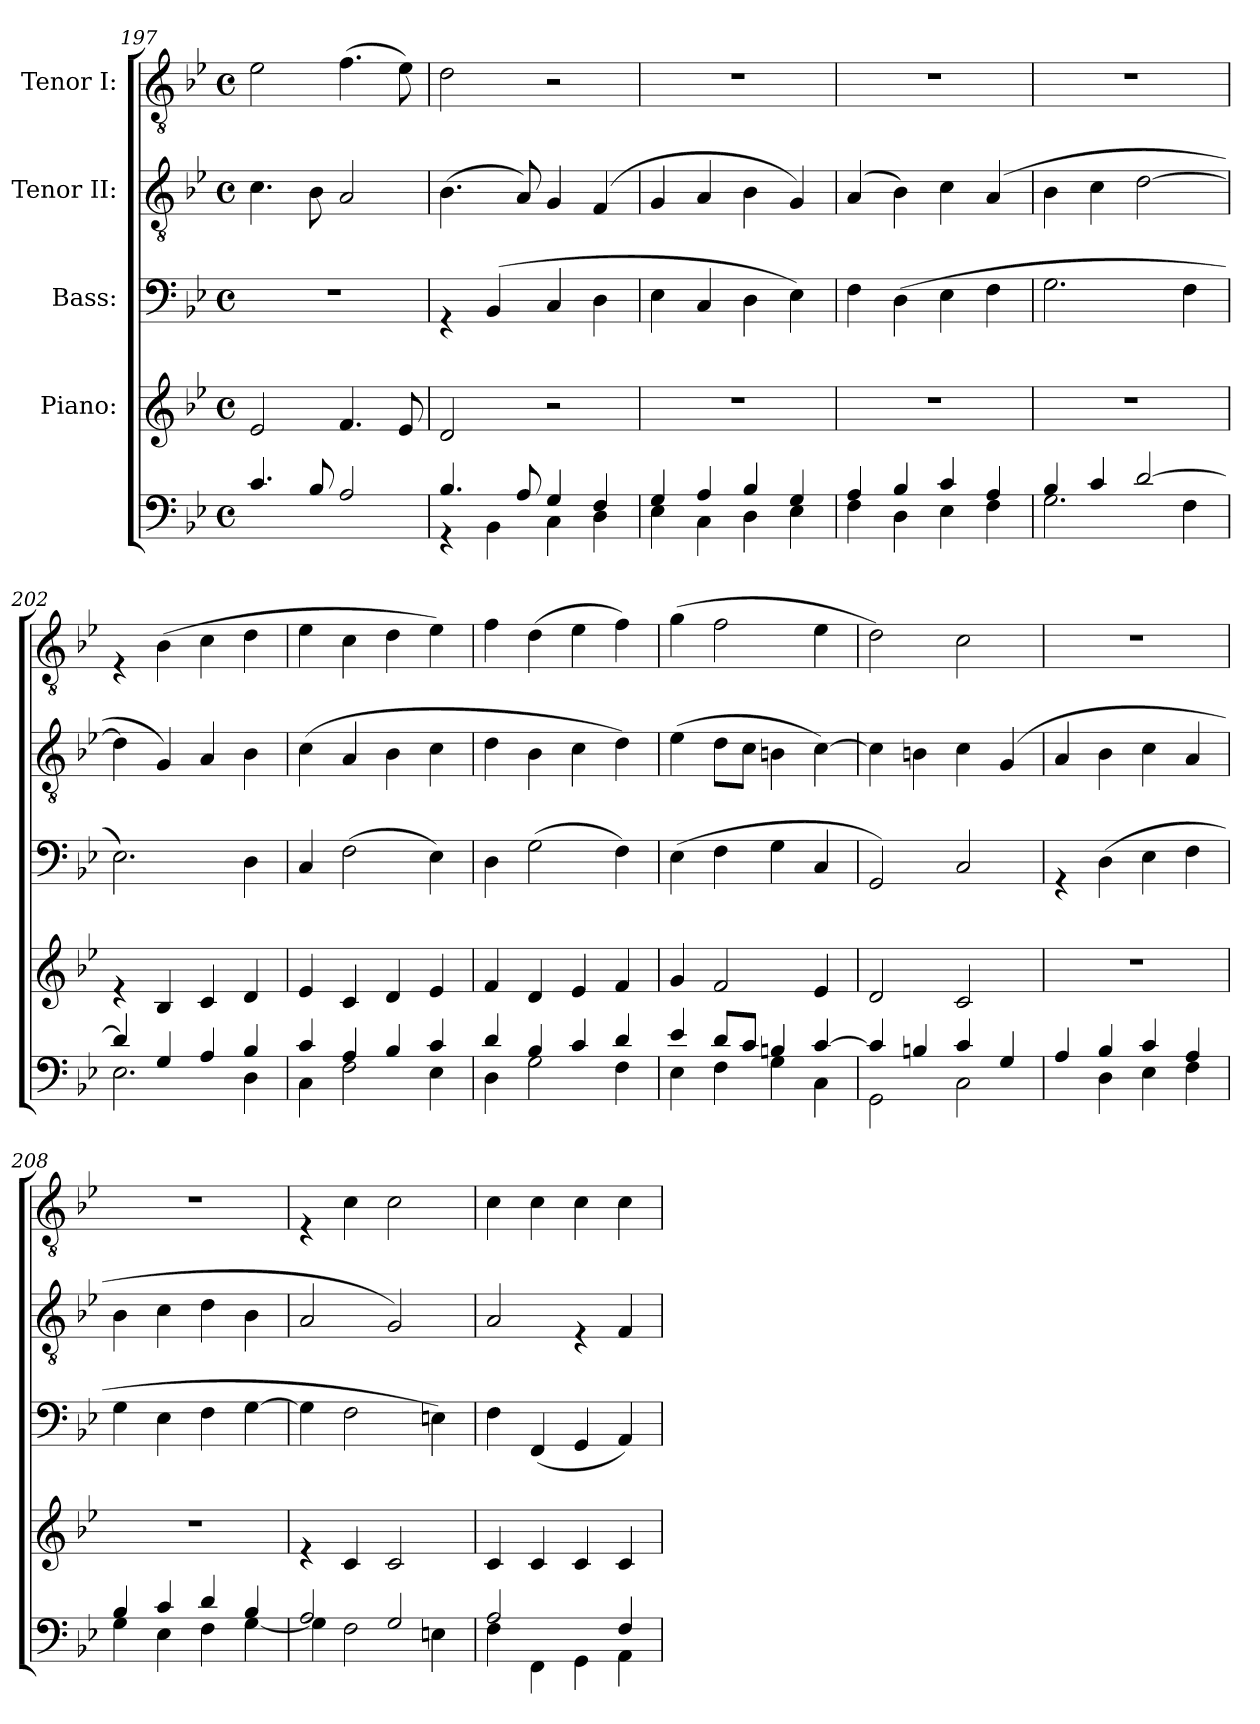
**kern	**kern	**kern	**kern	**kern
*part5	*part4	*part3	*part2	*part1
*staff5	*staff4	*staff3	*staff2	*staff1
*	*I"Piano:	*I"Bass:	*I"Tenor II:	*I"Tenor I:
*clefF4	*clefG2	*clefF4	*clefGv2	*clefGv2
*k[b-e-]	*k[b-e-]	*k[b-e-]	*k[b-e-]	*k[b-e-]
*B-:	*B-:	*B-:	*B-:	*B-:
*M4/4	*M4/4	*M4/4	*M4/4	*M4/4
*met(c)	*met(c)	*met(c)	*met(c)	*met(c)
=197	=197	=197	=197	=197
4.c/	2e-/	1r	4.c\	2e-\
8B-/	.	.	8B-\	.
2A/	4.f/	.	2A/	(>4.f\
.	8e-/	.	.	8e-\)
=198	=198	=198	=198	=198
*^	*	*	*	*
4.B-/	4rGG	2d/	4rGG	(>4.B-\	2d\
.	4BB-\	.	(<4BB-/	.	.
8A/	.	.	.	8A/)	.
4G/	4C\	2r	4C/	4G/	2r
4F/	4D\	.	4D\	(<4F/	.
=199	=199	=199	=199	=199	=199
4G/	4E-\	1r	4E-\	4G/	1r
4A/	4C\	.	4C/	4A/	.
4B-/	4D\	.	4D\	4B-\	.
4G/	4E-\	.	4E-\)	4G/)	.
!!LO:LB:g=z
=200	=200	=200	=200	=200	=200
4A/	4F\	1r	4F\	(<4A/	1r
4B-/	4D\	.	(>4D\	4B-\)	.
4c/	4E-\	.	4E-\	4c\	.
4A/	4F\	.	4F\	(<4A/	.
=201	=201	=201	=201	=201	=201
4B-/	2.G\	1r	2.G\	4B-\	1r
4c/	.	.	.	4c\	.
[<2d/	.	.	.	[>2d\	.
.	4F\	.	4F\	.	.
=202	=202	=202	=202	=202	=202
4d/]	2.E-\	4re	2.E-\)	4d\]	4rE
4G/	.	4B-/	.	4G/)	(>4B-\
4A/	.	4c/	.	4A/	4c\
4B-/	4D\	4d/	4D\	4B-\	4d\
=203	=203	=203	=203	=203	=203
4c/	4C\	4e-/	4C/	(>4c\	4e-\
4A/	2F\	4c/	(>2F\	4A/	4c\
4B-/	.	4d/	.	4B-\	4d\
4c/	4E-\	4e-/	4E-\)	4c\	4e-\)
=204	=204	=204	=204	=204	=204
4d/	4D\	4f/	4D\	4d\	4f\
4B-/	2G\	4d/	(>2G\	4B-\	(>4d\
4c/	.	4e-/	.	4c\	4e-\
4d/	4F\	4f/	4F\)	4d\)	4f\)
!!LO:PB:g=z
=205	=205	=205	=205	=205	=205
4e-/	4E-\	4g/	(>4E-\	(>4e-\	(>4g\
8d/L	4F\	2f/	4F\	8d\L	2f\
8c/J	.	.	.	8c\J	.
4Bn/	4G\	.	4G\	4Bn\	.
[<4c/	4C\	4e-/	4C/	[>4c\)	4e-\
=206	=206	=206	=206	=206	=206
4c/]	2GG\	2d/	2GG/)	4c\]	2d\)
4Bn/	.	.	.	4Bn\	.
4c/	2C\	2c/	2C/	4c\	2c\
4G/	.	.	.	(<4G/	.
=207	=207	=207	=207	=207	=207
4A/	4ryy	1r	4rGG	4A/	1r
4B-/	4D\	.	(>4D\	4B-\	.
4c/	4E-\	.	4E-\	4c\	.
4A/	4F\	.	4F\	4A/	.
=208	=208	=208	=208	=208	=208
4B-/	4G\	1r	4G\	4B-\	1r
4c/	4E-\	.	4E-\	4c\	.
4d/	4F\	.	4F\	4d\	.
4B-/	[>4G\	.	[>4G\	4B-\	.
=209	=209	=209	=209	=209	=209
2A/	4G\]	4re	4G\]	2A/	4rE
.	2F\	4c/	2F\	.	4c\
2G/	.	2c/	.	2G/)	2c\
.	4En\	.	4En\)	.	.
=210	=210	=210	=210	=210	=210
2A/	4F\	4c/	4F\	2A/	4c\
.	4FF\	4c/	(<4FF/	.	4c\
4ryy	4GG\	4c/	4GG/	4rE	4c\
4F/	4AA\	4c/	4AA/)	4F/	4c\
*v	*v	*	*	*	*
=	=	=	=	=
*-	*-	*-	*-	*-
